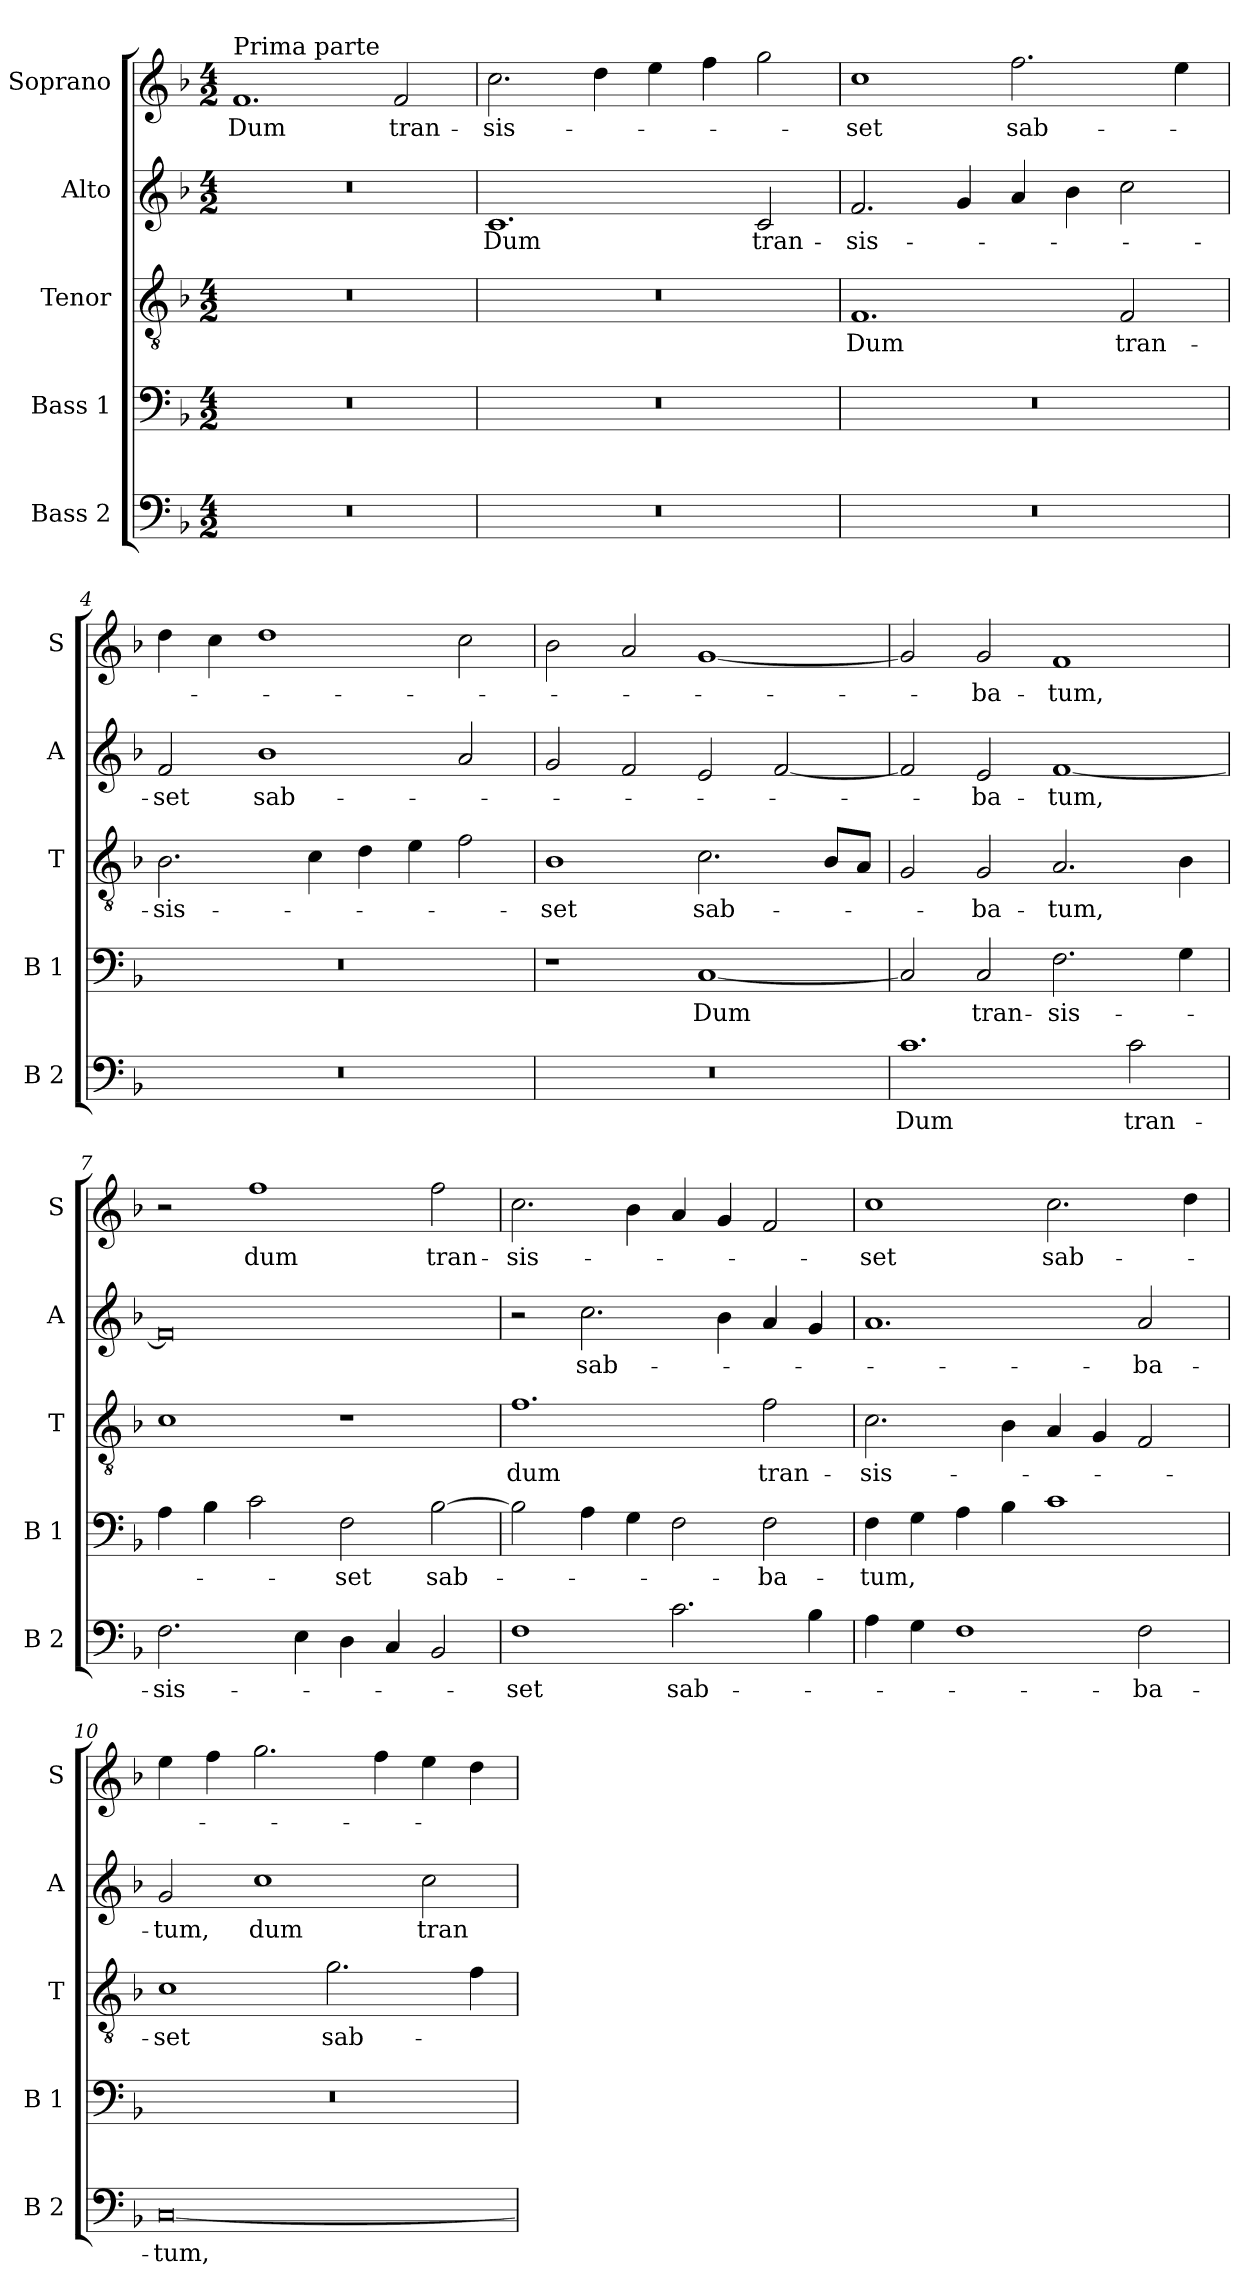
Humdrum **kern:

**kern	**text	**kern	**text	**kern	**text	**kern	**text	**kern	**text
*part5	*part5	*part4	*part4	*part3	*part3	*part2	*part2	*part1	*part1
*staff5	*staff5	*staff4	*staff4	*staff3	*staff3	*staff2	*staff2	*staff1	*staff1
*I"Bass 2	*	*I"Bass 1	*	*I"Tenor	*	*I"Alto	*	*I"Soprano	*
*I'B 2	*	*I'B 1	*	*I'T	*	*I'A	*	*I'S	*
*clefF4	*	*clefF4	*	*clefGv2	*	*clefG2	*	*clefG2	*
*k[b-]	*	*k[b-]	*	*k[b-]	*	*k[b-]	*	*k[b-]	*
*F:	*	*F:	*	*F:	*	*F:	*	*F:	*
*M4/2	*	*M4/2	*	*M4/2	*	*M4/2	*	*M4/2	*
=1	=1	=1	=1	=1	=1	=1	=1	=1	=1
!	!	!	!	!	!	!	!	!LO:TX:a:t=Prima parte	!
!	!	!	!	!	!	!	!	!	!LO:LY:b
0r	.	0r	.	0r	.	0r	.	1.f	Dum
!	!	!	!	!	!	!	!	!	!LO:LY:b
.	.	.	.	.	.	.	.	2f/	tran-
=2	=2	=2	=2	=2	=2	=2	=2	=2	=2
!	!	!	!	!	!	!	!LO:LY:b	!	!LO:LY:b
0r	.	0r	.	0r	.	1.c	Dum	2.cc\	-sis-
.	.	.	.	.	.	.	.	4dd\	.
.	.	.	.	.	.	.	.	4ee\	.
.	.	.	.	.	.	.	.	4ff\	.
!	!	!	!	!	!	!	!LO:LY:b	!	!
.	.	.	.	.	.	2c/	tran-	2gg\	.
=3	=3	=3	=3	=3	=3	=3	=3	=3	=3
!	!	!	!	!	!LO:LY:b	!	!LO:LY:b	!	!LO:LY:b
0r	.	0r	.	1.F	Dum	2.f/	-sis-	1cc	-set
.	.	.	.	.	.	4g/	.	.	.
!	!	!	!	!	!	!	!	!	!LO:LY:b
.	.	.	.	.	.	4a/	.	2.ff\	sab-
.	.	.	.	.	.	4b-\	.	.	.
!	!	!	!	!	!LO:LY:b	!	!	!	!
.	.	.	.	2F/	tran-	2cc\	.	.	.
.	.	.	.	.	.	.	.	4ee\	.
=4	=4	=4	=4	=4	=4	=4	=4	=4	=4
!	!	!	!	!	!LO:LY:b	!	!LO:LY:b	!	!
0r	.	0r	.	2.B-\	-sis-	2f/	-set	4dd\	.
.	.	.	.	.	.	.	.	4cc\	.
!	!	!	!	!	!	!	!LO:LY:b	!	!
.	.	.	.	.	.	1b-	sab-	1dd	.
.	.	.	.	4c\	.	.	.	.	.
.	.	.	.	4d\	.	.	.	.	.
.	.	.	.	4e\	.	.	.	.	.
.	.	.	.	2f\	.	2a/	.	2cc\	.
=5	=5	=5	=5	=5	=5	=5	=5	=5	=5
!	!	!	!	!	!LO:LY:b	!	!	!	!
0r	.	1r	.	1B-	-set	2g/	.	2b-\	.
.	.	.	.	.	.	2f/	.	2a/	.
!	!	!	!LO:LY:b	!	!LO:LY:b	!	!	!	!
.	.	[1C	Dum	2.c\	sab-	2e/	.	[1g	.
.	.	.	.	.	.	[2f/	.	.	.
.	.	.	.	8B-/L	.	.	.	.	.
.	.	.	.	8A/J	.	.	.	.	.
=6	=6	=6	=6	=6	=6	=6	=6	=6	=6
!	!LO:LY:b	!	!	!	!	!	!	!	!
1.c	Dum	2C/]	.	2G/	.	2f/]	.	2g/]	.
!	!	!	!LO:LY:b	!	!LO:LY:b	!	!LO:LY:b	!	!LO:LY:b
.	.	2C/	tran-	2G/	-ba-	2e/	-ba-	2g/	-ba-
!	!	!	!LO:LY:b	!	!LO:LY:b	!	!LO:LY:b	!	!LO:LY:b
.	.	2.F\	-sis-	2.A/	-tum,	[1f	-tum,	1f	-tum,
!	!LO:LY:b	!	!	!	!	!	!	!	!
2c\	tran-	.	.	.	.	.	.	.	.
.	.	4G\	.	4B-\	.	.	.	.	.
!!LO:LB:g=z
=7	=7	=7	=7	=7	=7	=7	=7	=7	=7
!	!LO:LY:b	!	!	!	!	!	!	!	!
2.F\	-sis-	4A\	.	1c	.	0f]	.	2r	.
.	.	4B-\	.	.	.	.	.	.	.
!	!	!	!	!	!	!	!	!	!LO:LY:b
.	.	2c\	.	.	.	.	.	1ff	dum
4E\	.	.	.	.	.	.	.	.	.
!	!	!	!LO:LY:b	!	!	!	!	!	!
4D\	.	2F\	-set	1r	.	.	.	.	.
4C/	.	.	.	.	.	.	.	.	.
!	!	!	!LO:LY:b	!	!	!	!	!	!LO:LY:b
2BB-/	.	[2B-\	sab-	.	.	.	.	2ff\	tran-
=8	=8	=8	=8	=8	=8	=8	=8	=8	=8
!	!LO:LY:b	!	!	!	!LO:LY:b	!	!	!	!LO:LY:b
1F	-set	2B-\]	.	1.f	dum	2r	.	2.cc\	-sis-
!	!	!	!	!	!	!	!LO:LY:b	!	!
.	.	4A\	.	.	.	2.cc\	sab-	.	.
.	.	4G\	.	.	.	.	.	4b-\	.
!	!LO:LY:b	!	!	!	!	!	!	!	!
2.c\	sab-	2F\	.	.	.	.	.	4a/	.
.	.	.	.	.	.	4b-\	.	4g/	.
!	!	!	!LO:LY:b	!	!LO:LY:b	!	!	!	!
.	.	2F\	-ba-	2f\	tran-	4a/	.	2f/	.
4B-\	.	.	.	.	.	4g/	.	.	.
=9	=9	=9	=9	=9	=9	=9	=9	=9	=9
!	!	!	!LO:LY:b	!	!LO:LY:b	!	!	!	!LO:LY:b
4A\	.	4F\	-tum,	2.c\	-sis-	1.a	.	1cc	-set
4G\	.	4G\	.	.	.	.	.	.	.
1F	.	4A\	.	.	.	.	.	.	.
.	.	4B-\	.	4B-\	.	.	.	.	.
!	!	!	!	!	!	!	!	!	!LO:LY:b
.	.	1c	.	4A/	.	.	.	2.cc\	sab-
.	.	.	.	4G/	.	.	.	.	.
!	!LO:LY:b	!	!	!	!	!	!LO:LY:b	!	!
2F\	-ba-	.	.	2F/	.	2a/	-ba-	.	.
.	.	.	.	.	.	.	.	4dd\	.
=10	=10	=10	=10	=10	=10	=10	=10	=10	=10
!	!LO:LY:b	!	!	!	!LO:LY:b	!	!LO:LY:b	!	!
[0C	-tum,	0r	.	1c	-set	2g/	-tum,	4ee\	.
.	.	.	.	.	.	.	.	4ff\	.
!	!	!	!	!	!	!	!LO:LY:b	!	!
.	.	.	.	.	.	1cc	dum	2.gg\	.
!	!	!	!	!	!LO:LY:b	!	!	!	!
.	.	.	.	2.g\	sab-	.	.	.	.
.	.	.	.	.	.	.	.	4ff\	.
!	!	!	!	!	!	!	!LO:LY:b	!	!
.	.	.	.	.	.	2cc\	tran-	4ee\	.
.	.	.	.	4f\	.	.	.	4dd\	.
=	=	=	=	=	=	=	=	=	=
*-	*-	*-	*-	*-	*-	*-	*-	*-	*-
